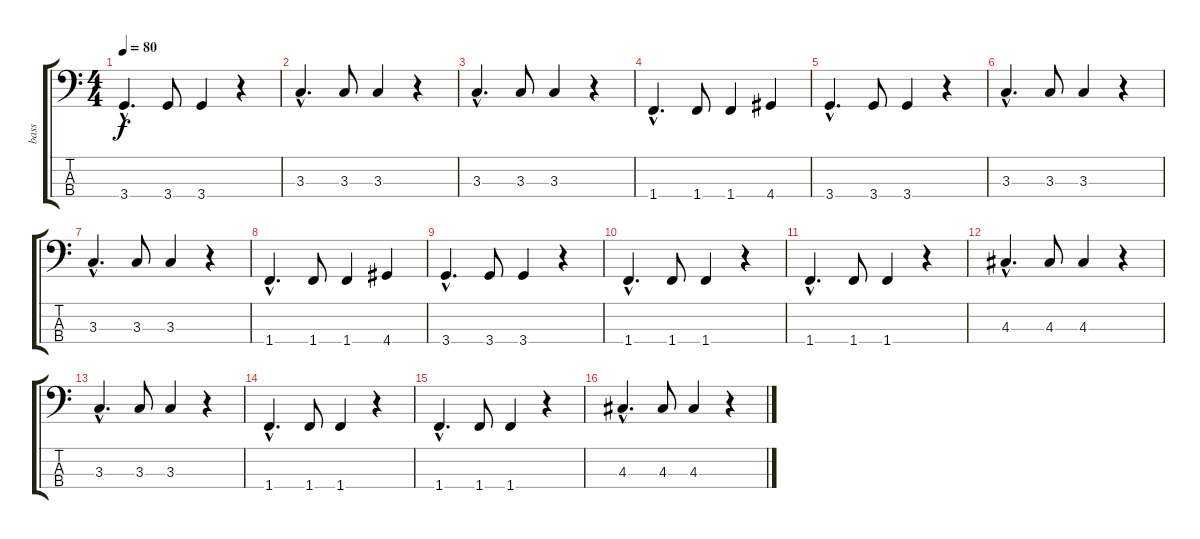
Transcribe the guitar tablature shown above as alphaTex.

\track ("bass" "bass") {instrument acousticbass}
\staff {score tabs}
\tuning (G2 D2 A1 E1) {hide}
\ts (4 4)
\tempo 80
\clef f4
\ks c
3.4{hac}.4{d dy f} 3.4.8 3.4.4 r.4 |
3.3{hac}.4{d} 3.3.8 3.3.4 r.4 |
3.3{hac}.4{d} 3.3.8 3.3.4 r.4 |
1.4{hac}.4{d} 1.4.8 1.4.4 4.4.4 |
3.4{hac}.4{d} 3.4.8 3.4.4 r.4 |
3.3{hac}.4{d} 3.3.8 3.3.4 r.4 |
3.3{hac}.4{d} 3.3.8 3.3.4 r.4 |
1.4{hac}.4{d} 1.4.8 1.4.4 4.4.4 |
3.4{hac}.4{d} 3.4.8 3.4.4 r.4 |
1.4{hac}.4{d} 1.4.8 1.4.4 r.4 |
1.4{hac}.4{d} 1.4.8 1.4.4 r.4 |
4.3{hac}.4{d} 4.3.8 4.3.4 r.4 |
3.3{hac}.4{d} 3.3.8 3.3.4 r.4 |
1.4{hac}.4{d} 1.4.8 1.4.4 r.4 |
1.4{hac}.4{d} 1.4.8 1.4.4 r.4 |
4.3{hac}.4{d} 4.3.8 4.3.4 r.4
